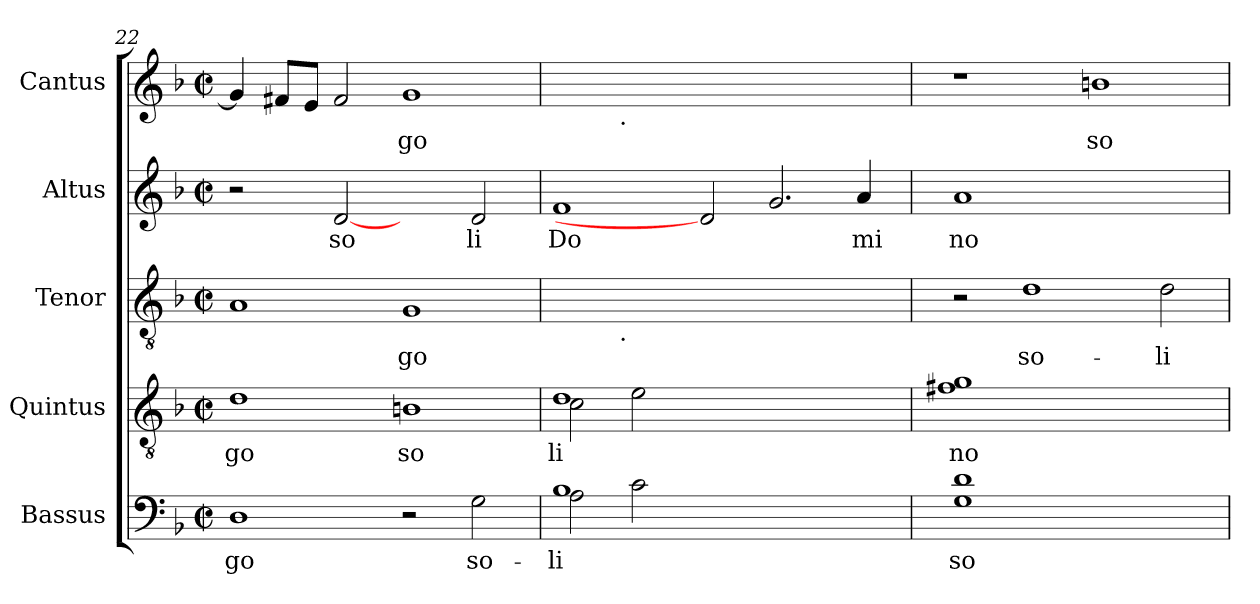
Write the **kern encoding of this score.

**kern	**text	**kern	**text	**kern	**text	**kern	**text	**kern	**text
*part5	*part5	*part4	*part4	*part3	*part3	*part2	*part2	*part1	*part1
*staff5	*staff5	*staff4	*staff4	*staff3	*staff3	*staff2	*staff2	*staff1	*staff1
*I"Bassus	*	*I"Quintus	*	*I"Tenor	*	*I"Altus	*	*I"Cantus	*
*clefF4	*	*clefGv2	*	*clefGv2	*	*clefG2	*	*clefG2	*
*k[b-]	*	*k[b-]	*	*k[b-]	*	*k[b-]	*	*k[b-]	*
*F:	*	*F:	*	*F:	*	*F:	*	*F:	*
*M2/2	*	*M2/2	*	*M2/2	*	*M2/2	*	*M2/2	*
*met(c|)	*	*met(c|)	*	*met(c|)	*	*met(c|)	*	*met(c|)	*
=22	=22	=22	=22	=22	=22	=22	=22	=22	=22
!	!LO:LY:b:cj	!	!LO:LY:b:cj	!	!	!	!	!	!
1D	-go	1d	go	1A	.	2r	.	4g/]	.
.	.	.	.	.	.	.	.	8f#/L	.
.	.	.	.	.	.	.	.	8e/J	.
!	!	!	!	!	!	!	!LO:LY:b:cj	!	!
.	.	.	.	.	.	[2d	so	2f#/	.
!	!	!	!LO:LY:b:cj	!	!LO:LY:b:cj	!	!	!	!LO:LY:b:cj
2r	.	1Bn	so	1G	-go	2ryy	.	1g	go
!	!LO:LY:b:cj	!	!	!	!	!	!LO:LY:b:cj	!	!
2G\	so-	.	.	.	.	2d/	li	.	.
!!LO:LB:g=z
=23	=23	=23	=23	=23	=23	=23	=23	=23	=23
!	!LO:LY:b:cj	!	!	!	!	!	!	!	!
*^	*	*	*	*	*	*	*	*	*
!	!	!LO:LY:b:cj	!	!LO:LY:b:cj	!	!	!	!	!	!
*	*	*	*^	*	*	*	*	*	*	*
!	!	!	!	!	!LO:LY:b:cj	!	!	!	!LO:LY:b:cj	!	!
1B-	2A\	-li	1d	2c\	li	4...ryy	.	1f	Do	4...ryy	.
!	!	!	!	!	!	!	!	!	!	!LO:TX:b:t=.	!
!	!	!	!	!	!	!LO:TX:b:t=.	!	!	!	!	!
.	.	.	.	.	.	0ryy	.	.	.	0ryy	.
.	2c\	.	.	2e\	.	.	.	.	.	.	.
1.ryy	1.ryy	.	1.ryy	1.ryy	.	.	.	2d]	.	.	.
.	.	.	.	.	.	.	.	2.g/	.	.	.
!	!	!	!	!	!	!	!	!	!LO:LY:b:cj	!	!
.	.	.	.	.	.	.	.	4a/	mi	.	.
.	.	.	.	.	.	32ryy	.	.	.	32ryy	.
*v	*v	*	*	*	*	*	*	*	*	*	*
*	*	*v	*v	*	*	*	*	*	*	*
=24	=24	=24	=24	=24	=24	=24	=24	=24	=24
!	!LO:LY:b:cj	!	!LO:LY:b:cj	!	!	!	!LO:LY:b:cj	!	!
1d 1G	so	1f#X 1g	no	2r	.	1a	no	1r	.
!	!	!	!	!	!LO:LY:b:cj	!	!	!	!
.	.	.	.	1d	so-	.	.	.	.
!	!	!	!	!	!	!	!	!	!LO:LY:b:cj
1ryy	.	1ryy	.	.	.	1ryy	.	1bn	so
!	!	!	!	!	!LO:LY:b:cj	!	!	!	!
.	.	.	.	2d\	-li	.	.	.	.
=	=	=	=	=	=	=	=	=	=
*-	*-	*-	*-	*-	*-	*-	*-	*-	*-
